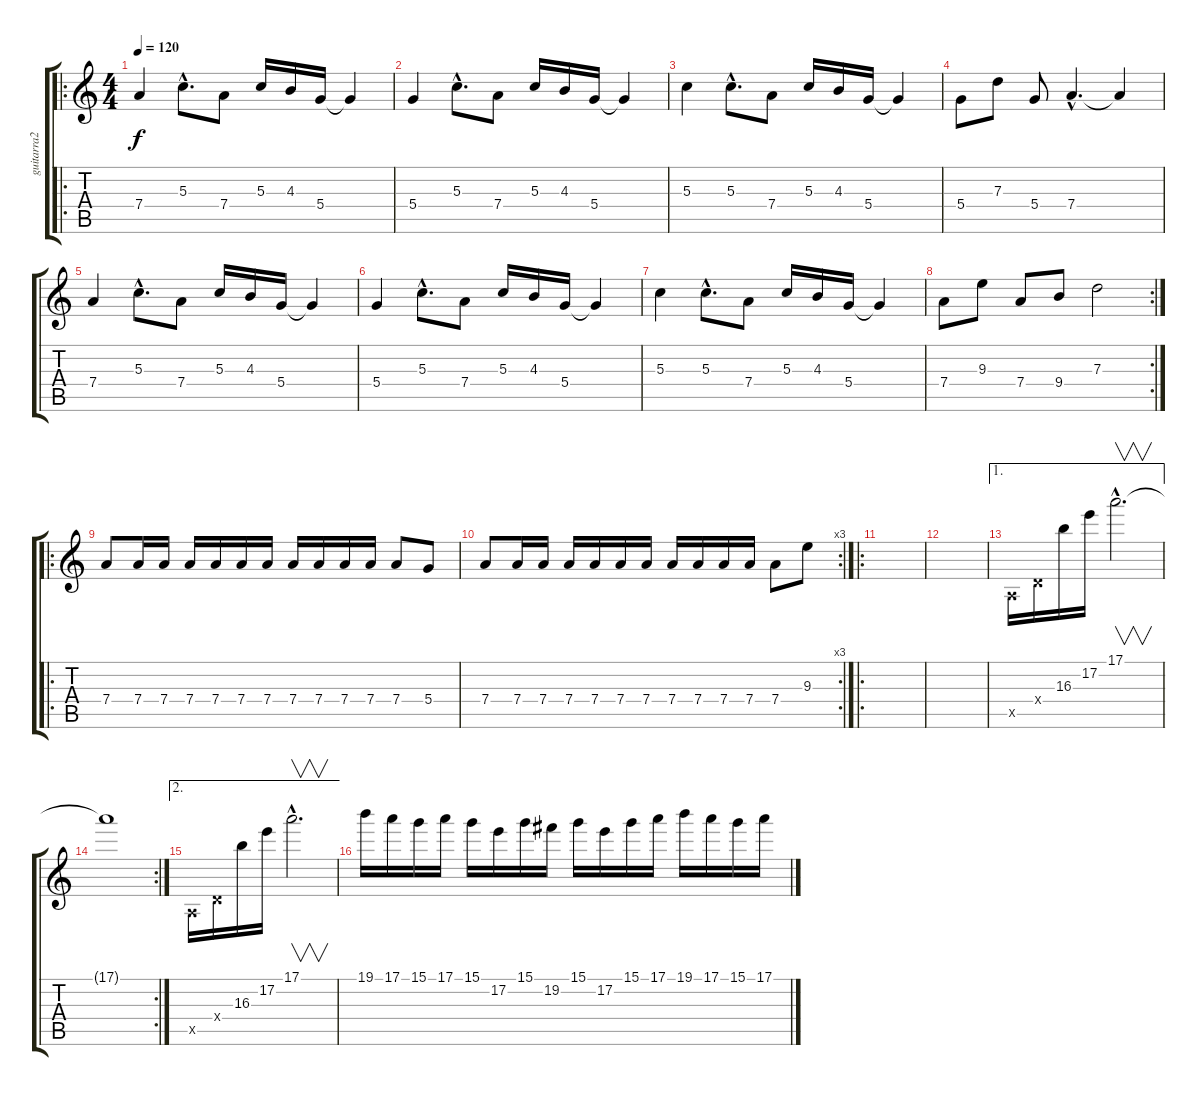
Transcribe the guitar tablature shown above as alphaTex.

\track ("guitarra2" "guitarra2") {instrument overdrivenguitar}
\staff {score tabs}
\tuning (E4 B3 G3 D3 A2 E2) {hide}
\ro
\ts (4 4)
\tempo 120
\clef g2
\ks c
7.4.4{dy f} 5.3{hac}.8{d} 7.4.8 5.3.16 4.3.16 5.4.16 5.4{t}.4 |
5.4.4 5.3{hac}.8{d} 7.4.8 5.3.16 4.3.16 5.4.16 5.4{t}.4 |
5.3.4 5.3{hac}.8{d} 7.4.8 5.3.16 4.3.16 5.4.16 5.4{t}.4 |
5.4.8 7.3.8 5.4.8 7.4{hac}.4{d} 7.4{t}.4 |
7.4.4 5.3{hac}.8{d} 7.4.8 5.3.16 4.3.16 5.4.16 5.4{t}.4 |
5.4.4 5.3{hac}.8{d} 7.4.8 5.3.16 4.3.16 5.4.16 5.4{t}.4 |
5.3.4 5.3{hac}.8{d} 7.4.8 5.3.16 4.3.16 5.4.16 5.4{t}.4 |
\rc 2
7.4.8 9.3.8 7.4.8 9.4.8 7.3.2 |
\ro
7.4.8 7.4.16 7.4.16 7.4.16 7.4.16 7.4.16 7.4.16 7.4.16 7.4.16 7.4.16 7.4.16 7.4.8 5.4.8 |
\rc 3
7.4.8 7.4.16 7.4.16 7.4.16 7.4.16 7.4.16 7.4.16 7.4.16 7.4.16 7.4.16 7.4.16 7.4.8 9.3.8 |
\ro
|
|
\ae 1
0.5{x}.16 0.4{x}.16 16.3.16 17.2.16 17.1{hac}.2{v d} |
\rc 2
17.1{t}.1 |
\ae 2
0.5{x}.16 0.4{x}.16 16.3.16 17.2.16 17.1{hac}.2{v d} |
19.1.16 17.1.16 15.1.16 17.1.16 15.1.16 17.2.16 15.1.16 19.2.16 15.1.16 17.2.16 15.1.16 17.1.16 19.1.16 17.1.16 15.1.16 17.1.16
